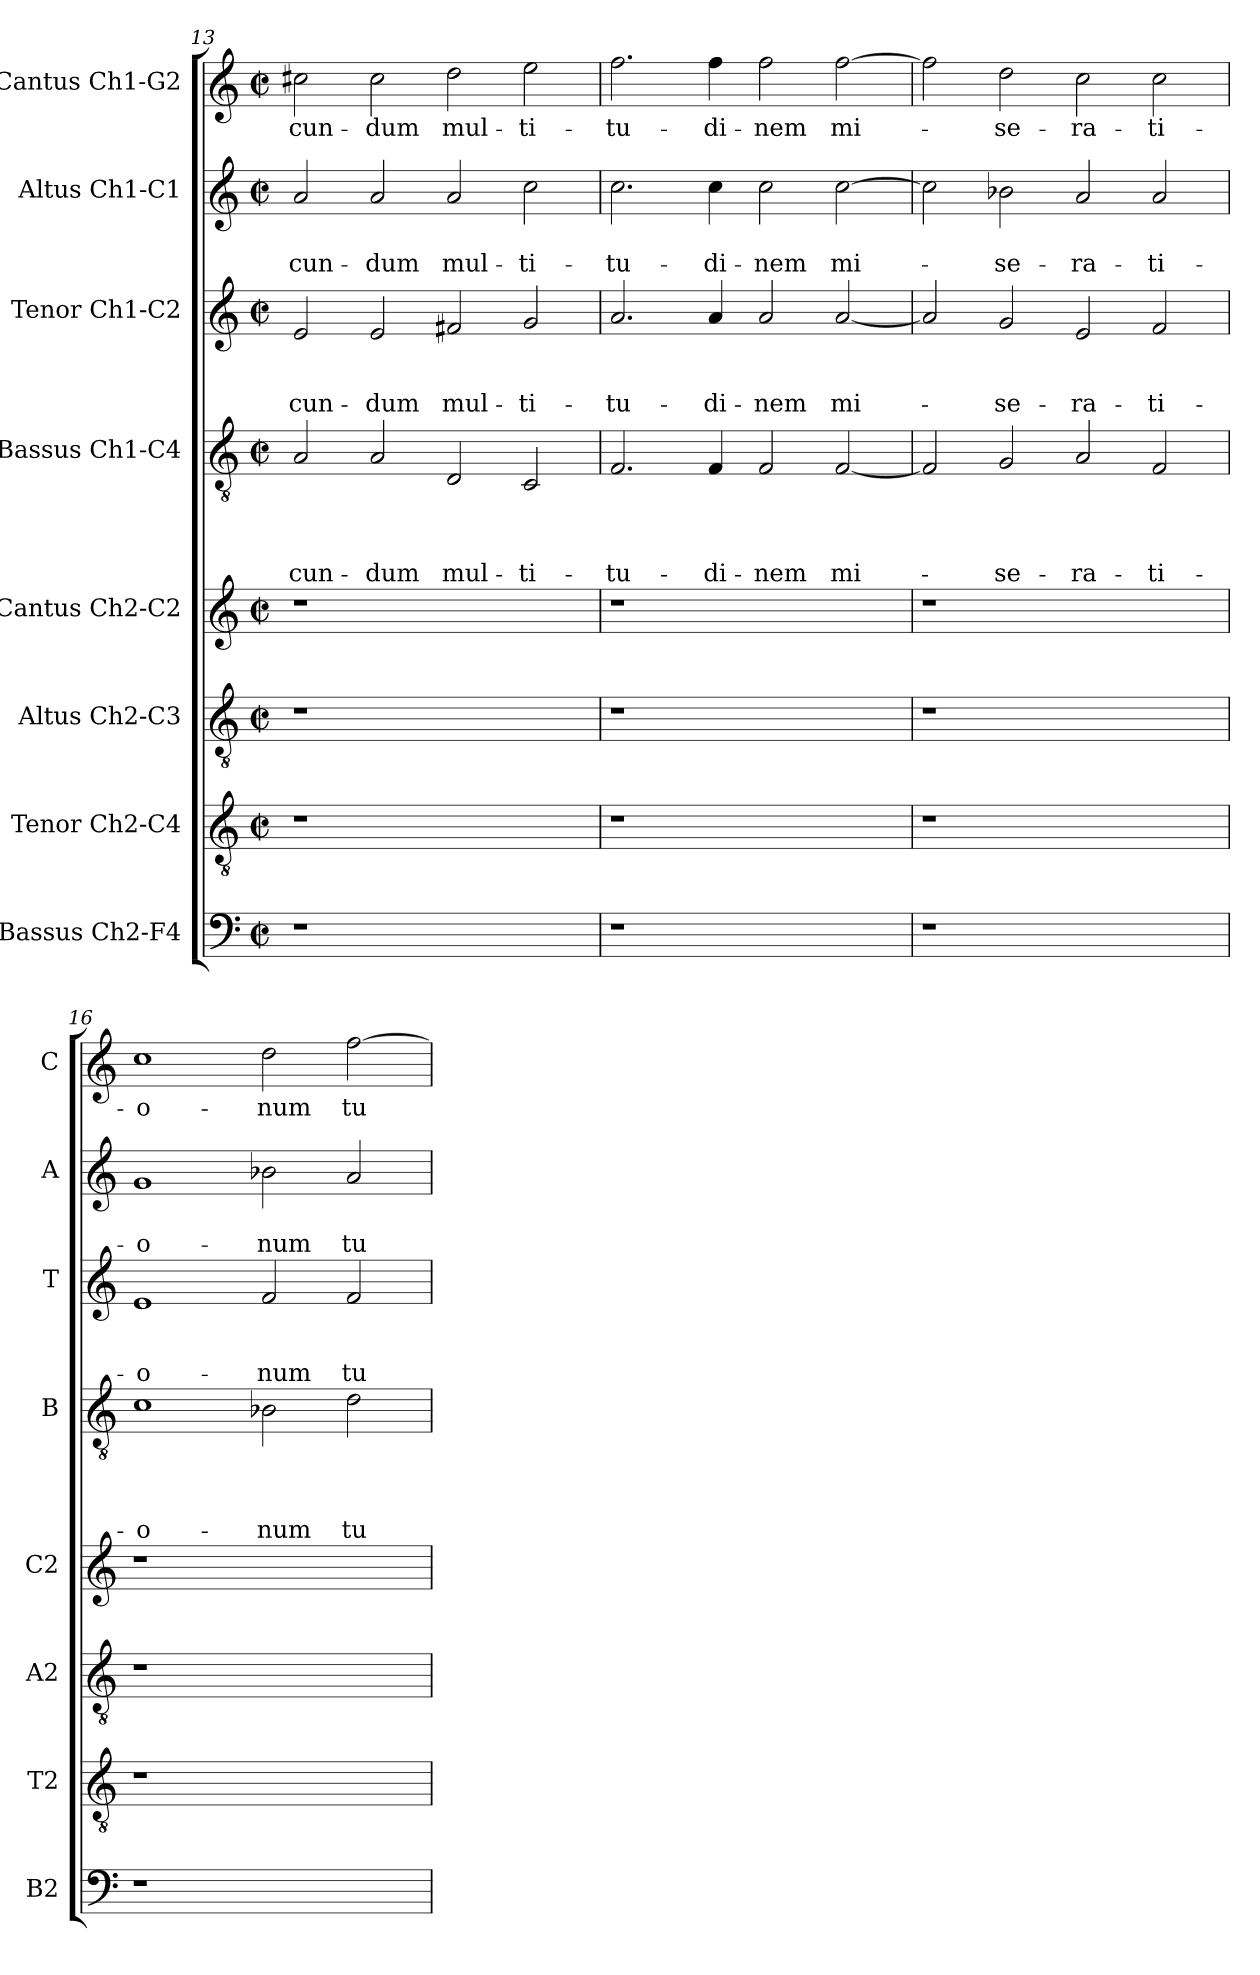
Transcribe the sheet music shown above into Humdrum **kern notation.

**kern	**kern	**kern	**kern	**kern	**text	**text	**text	**text	**kern	**text	**text	**text	**kern	**text	**text	**kern	**text
*part8	*part7	*part6	*part5	*part4	*part4	*part4	*part4	*part4	*part3	*part3	*part3	*part3	*part2	*part2	*part2	*part1	*part1
*staff8	*staff7	*staff6	*staff5	*staff4	*staff4	*staff4	*staff4	*staff4	*staff3	*staff3	*staff3	*staff3	*staff2	*staff2	*staff2	*staff1	*staff1
*I"Bassus Ch2-F4	*I"Tenor Ch2-C4	*I"Altus Ch2-C3	*I"Cantus Ch2-C2	*I"Bassus Ch1-C4	*	*	*	*	*I"Tenor Ch1-C2	*	*	*	*I"Altus Ch1-C1	*	*	*I"Cantus Ch1-G2	*
*I'B2	*I'T2	*I'A2	*I'C2	*I'B	*	*	*	*	*I'T	*	*	*	*I'A	*	*	*I'C	*
*clefF4	*clefGv2	*clefGv2	*clefG2	*clefGv2	*	*	*	*	*clefG2	*	*	*	*clefG2	*	*	*clefG2	*
*k[]	*k[]	*k[]	*k[]	*k[]	*	*	*	*	*k[]	*	*	*	*k[]	*	*	*k[]	*
*C:	*C:	*C:	*C:	*C:	*	*	*	*	*C:	*	*	*	*C:	*	*	*C:	*
*M2/2	*M2/2	*M2/2	*M2/2	*M2/2	*	*	*	*	*M2/2	*	*	*	*M2/2	*	*	*M2/2	*
*met(c|)	*met(c|)	*met(c|)	*met(c|)	*met(c|)	*	*	*	*	*met(c|)	*	*	*	*met(c|)	*	*	*met(c|)	*
=13	=13	=13	=13	=13	=13	=13	=13	=13	=13	=13	=13	=13	=13	=13	=13	=13	=13
!	!	!	!	!	!	!	!	!LO:LY:b	!	!	!	!LO:LY:b	!	!	!LO:LY:b	!	!LO:LY:b
1r	1r	1r	1r	2A/	.	.	.	-cun-	2e/	.	.	-cun-	2a/	.	-cun-	2cc#X\	-cun-
!	!	!	!	!	!	!	!	!LO:LY:b	!	!	!	!LO:LY:b	!	!	!LO:LY:b	!	!LO:LY:b
.	.	.	.	2A/	.	.	.	-dum	2e/	.	.	-dum	2a/	.	-dum	2cc#\	-dum
!	!	!	!	!	!	!	!	!LO:LY:b	!	!	!	!LO:LY:b	!	!	!LO:LY:b	!	!LO:LY:b
1ryy	1ryy	1ryy	1ryy	2D/	.	.	.	mul-	2f#X/	.	.	mul-	2a/	.	mul-	2dd\	mul-
!	!	!	!	!	!	!	!	!LO:LY:b	!	!	!	!LO:LY:b	!	!	!LO:LY:b	!	!LO:LY:b
.	.	.	.	2C/	.	.	.	-ti-	2g/	.	.	-ti-	2cc\	.	-ti-	2ee\	-ti-
=14	=14	=14	=14	=14	=14	=14	=14	=14	=14	=14	=14	=14	=14	=14	=14	=14	=14
!	!	!	!	!	!	!	!	!LO:LY:b	!	!	!	!LO:LY:b	!	!	!LO:LY:b	!	!LO:LY:b
1r	1r	1r	1r	2.F/	.	.	.	-tu-	2.a/	.	.	-tu-	2.cc\	.	-tu-	2.ff\	-tu-
!	!	!	!	!	!	!	!	!LO:LY:b	!	!	!	!LO:LY:b	!	!	!LO:LY:b	!	!LO:LY:b
.	.	.	.	4F/	.	.	.	-di-	4a/	.	.	-di-	4cc\	.	-di-	4ff\	-di-
!	!	!	!	!	!	!	!	!LO:LY:b	!	!	!	!LO:LY:b	!	!	!LO:LY:b	!	!LO:LY:b
1ryy	1ryy	1ryy	1ryy	2F/	.	.	.	-nem	2a/	.	.	-nem	2cc\	.	-nem	2ff\	-nem
!	!	!	!	!	!	!	!	!LO:LY:b	!	!	!	!LO:LY:b	!	!	!LO:LY:b	!	!LO:LY:b
.	.	.	.	[2F/	.	.	.	mi-	[2a/	.	.	mi-	[2cc\	.	mi-	[2ff\	mi-
=15	=15	=15	=15	=15	=15	=15	=15	=15	=15	=15	=15	=15	=15	=15	=15	=15	=15
1r	1r	1r	1r	2F/]	.	.	.	.	2a/]	.	.	.	2cc\]	.	.	2ff\]	.
!	!	!	!	!	!	!	!	!LO:LY:b	!	!	!	!LO:LY:b	!	!	!LO:LY:b	!	!LO:LY:b
.	.	.	.	2G/	.	.	.	-se-	2g/	.	.	-se-	2b-X\	.	-se-	2dd\	-se-
!	!	!	!	!	!	!	!	!LO:LY:b	!	!	!	!LO:LY:b	!	!	!LO:LY:b	!	!LO:LY:b
1ryy	1ryy	1ryy	1ryy	2A/	.	.	.	-ra-	2e/	.	.	-ra-	2a/	.	-ra-	2cc\	-ra-
!	!	!	!	!	!	!	!	!LO:LY:b	!	!	!	!LO:LY:b	!	!	!LO:LY:b	!	!LO:LY:b
.	.	.	.	2F/	.	.	.	-ti-	2f/	.	.	-ti-	2a/	.	-ti-	2cc\	-ti-
=16	=16	=16	=16	=16	=16	=16	=16	=16	=16	=16	=16	=16	=16	=16	=16	=16	=16
!	!	!	!	!	!	!	!	!LO:LY:b	!	!	!	!LO:LY:b	!	!	!LO:LY:b	!	!LO:LY:b
1r	1r	1r	1r	1c	.	.	.	-o-	1e	.	.	-o-	1g	.	-o-	1cc	-o-
!	!	!	!	!	!	!	!	!LO:LY:b	!	!	!	!LO:LY:b	!	!	!LO:LY:b	!	!LO:LY:b
1ryy	1ryy	1ryy	1ryy	2B-X\	.	.	.	-num	2f/	.	.	-num	2b-X\	.	-num	2dd\	-num
!	!	!	!	!	!	!	!	!LO:LY:b	!	!	!	!LO:LY:b	!	!	!LO:LY:b	!	!LO:LY:b
.	.	.	.	2d\	.	.	.	tu-	2f/	.	.	tu-	2a/	.	tu-	[2ff\	tu-
=	=	=	=	=	=	=	=	=	=	=	=	=	=	=	=	=	=
*-	*-	*-	*-	*-	*-	*-	*-	*-	*-	*-	*-	*-	*-	*-	*-	*-	*-
